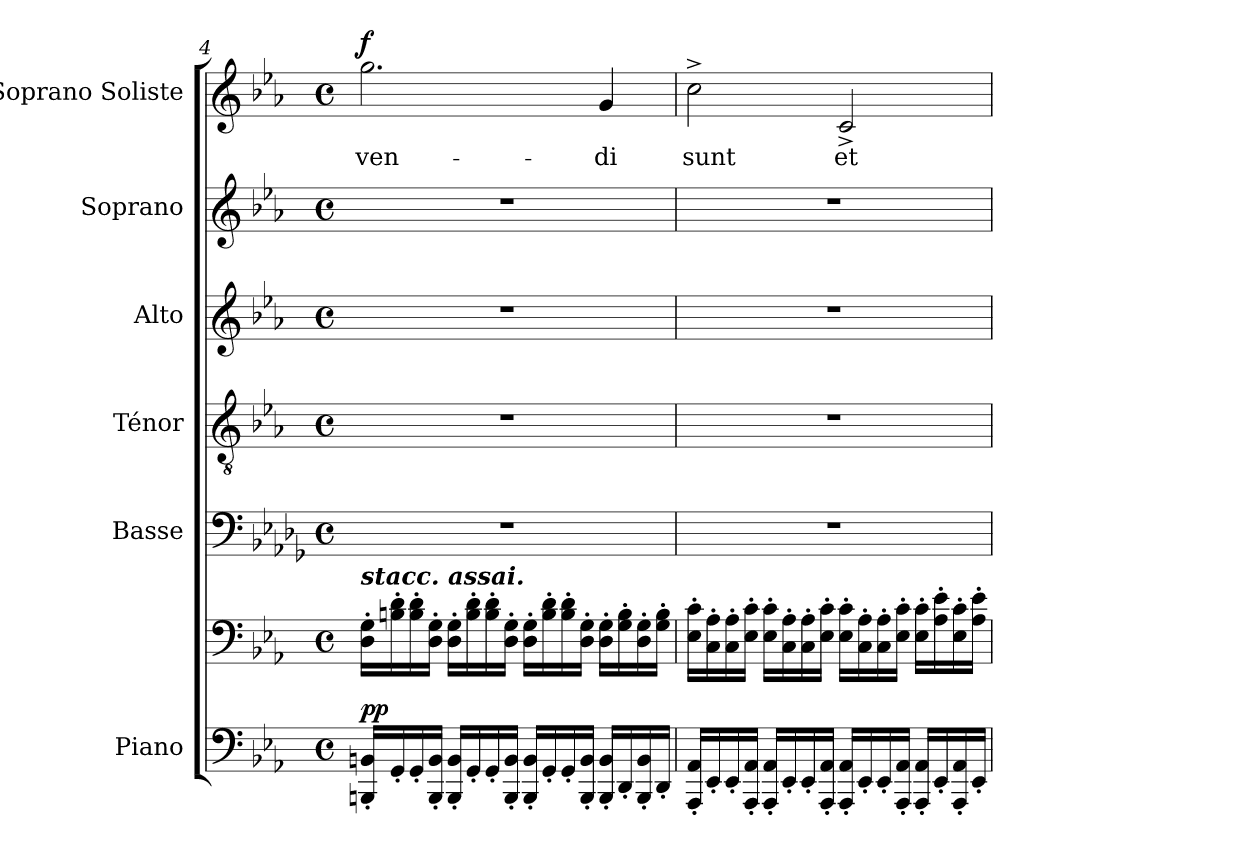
**kern	**kern	**dynam	**kern	**kern	**kern	**kern	**kern	**text	**dynam
*part6	*part6	*part6	*part5	*part4	*part3	*part2	*part1	*part1	*part1
*staff7	*staff6	*staff6/7	*staff5	*staff4	*staff3	*staff2	*staff1	*staff1	*staff1
*I"Piano	*	*	*I"Basse	*I"Ténor	*I"Alto	*I"Soprano	*I"Soprano Soliste	*	*
*I'Pno.	*	*	*I'B.	*I'T.	*I'A.	*I'S.	*	*	*
*clefF4	*clefF4	*	*clefF4	*clefGv2	*clefG2	*clefG2	*clefG2	*	*
*	*	*	*ITrd8c14	*	*	*	*	*	*
*k[b-e-a-]	*k[b-e-a-]	*	*k[b-e-a-d-g-]	*k[b-e-a-]	*k[b-e-a-]	*k[b-e-a-]	*k[b-e-a-]	*	*
*M4/4	*M4/4	*	*M4/4	*M4/4	*M4/4	*M4/4	*M4/4	*	*
*met(c)	*met(c)	*	*met(c)	*met(c)	*met(c)	*met(c)	*met(c)	*	*
=4	=4	=4	=4	=4	=4	=4	=4	=4	=4
!	!LO:TX:a:Bi:t=stacc. assai.	!	!	!	!	!	!	!	!
!	!	!LO:DY:a=2	!	!	!	!	!	!	!LO:DY:a
16BBBn/' 16BBn/'LL	16D\' 16G\'LL	pp	1r	1r	1r	1r	2.gg\	-ven-	f
16GG'/	16Bn\' 16d\'	.	.	.	.	.	.	.	.
16GG'/	16B\' 16d\'	.	.	.	.	.	.	.	.
16BBB/' 16BB/'JJ	16D\' 16G\'JJ	.	.	.	.	.	.	.	.
16BBB/' 16BB/'LL	16D\' 16G\'LL	.	.	.	.	.	.	.	.
16GG'/	16B\' 16d\'	.	.	.	.	.	.	.	.
16GG'/	16B\' 16d\'	.	.	.	.	.	.	.	.
16BBB/' 16BB/'JJ	16D\' 16G\'JJ	.	.	.	.	.	.	.	.
16BBB/' 16BB/'LL	16D\' 16G\'LL	.	.	.	.	.	.	.	.
16GG'/	16B\' 16d\'	.	.	.	.	.	.	.	.
16GG'/	16B\' 16d\'	.	.	.	.	.	.	.	.
16BBB/' 16BB/'JJ	16D\' 16G\'JJ	.	.	.	.	.	.	.	.
16BBB/' 16BB/'LL	16D\' 16G\'LL	.	.	.	.	.	4g/	-di	.
16DD'/	16G\' 16B\'	.	.	.	.	.	.	.	.
16BBB/' 16BB/'	16D\' 16G\'	.	.	.	.	.	.	.	.
16DD'/JJ	16G\' 16B\'JJ	.	.	.	.	.	.	.	.
=5	=5	=5	=5	=5	=5	=5	=5	=5	=5
16AAA-/' 16AA-/'LL	16E-\' 16c\'LL	.	1r	1r	1r	1r	2cc^\	sunt	.
16EE-'/	16C\' 16A-\'	.	.	.	.	.	.	.	.
16EE-'/	16C\' 16A-\'	.	.	.	.	.	.	.	.
16AAA-/' 16AA-/'JJ	16E-\' 16c\'JJ	.	.	.	.	.	.	.	.
16AAA-/' 16AA-/'LL	16E-\' 16c\'LL	.	.	.	.	.	.	.	.
16EE-'/	16C\' 16A-\'	.	.	.	.	.	.	.	.
16EE-'/	16C\' 16A-\'	.	.	.	.	.	.	.	.
16AAA-/' 16AA-/'JJ	16E-\' 16c\'JJ	.	.	.	.	.	.	.	.
16AAA-/' 16AA-/'LL	16E-\' 16c\'LL	.	.	.	.	.	2c^/	et	.
16EE-'/	16C\' 16A-\'	.	.	.	.	.	.	.	.
16EE-'/	16C\' 16A-\'	.	.	.	.	.	.	.	.
16AAA-/' 16AA-/'JJ	16E-\' 16c\'JJ	.	.	.	.	.	.	.	.
16AAA-/' 16AA-/'LL	16E-\' 16c\'LL	.	.	.	.	.	.	.	.
16EE-'/	16A-\' 16e-\'	.	.	.	.	.	.	.	.
16AAA-/' 16AA-/'	16E-\' 16c\'	.	.	.	.	.	.	.	.
16EE-'/JJ	16A-\' 16e-\'JJ	.	.	.	.	.	.	.	.
=	=	=	=	=	=	=	=	=	=
*-	*-	*-	*-	*-	*-	*-	*-	*-	*-
